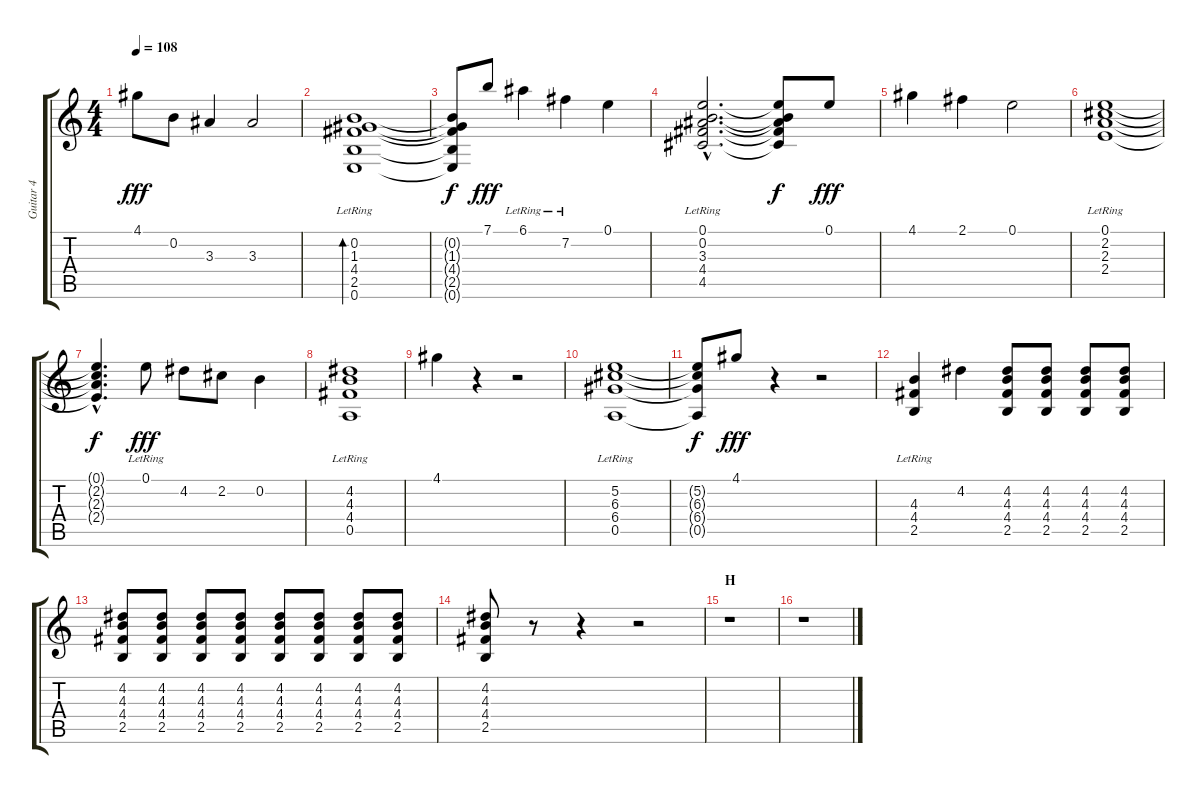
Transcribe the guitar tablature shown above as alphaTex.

\track ("Guitar 4" "Guitar 4") {instrument acousticguitarsteel}
\staff {score tabs}
\tuning (E4 B3 G3 D3 A2 E2) {hide}
\ts (4 4)
\tempo 108
\clef g2
\ks c
4.1.8{dy fff} 0.2.8 3.3.4 3.3.2 |
(0.2{lr} 1.3{lr} 4.4{lr} 2.5{lr} 0.6{lr}).1{bd 120} |
(0.2{t} 1.3{t} 4.4{t} 2.5{t} 0.6{t}).8{dy f} 7.1.8{dy fff} 6.1{lr}.4 7.2{lr}.4 0.1.4 |
(0.1{hac} 0.2{hac lr} 3.3{hac lr} 4.4{hac lr} 4.5{hac lr}).2{d} (0.1{t} 0.2{t} 3.3{t} 4.4{t} 4.5{t}).8{dy f} 0.1.8{dy fff} |
4.1.4 2.1.4 0.1.2 |
(0.1{lr} 2.2{lr} 2.3{lr} 2.4{lr}).1 |
(0.1{hac t} 2.2{hac t} 2.3{hac t} 2.4{hac t}).4{d dy f} 0.1{lr}.8{dy fff} 4.2.8 2.2.8 0.2.4 |
(4.2{lr} 4.3{lr} 4.4{lr} 0.5{lr}).1 |
4.1.4 r.4 r.2 |
(5.2{lr} 6.3{lr} 6.4{lr} 0.5{lr}).1 |
(5.2{t} 6.3{t} 6.4{t} 0.5{t}).8{dy f} 4.1.8{dy fff} r.4 r.2 |
(4.3{lr} 4.4{lr} 2.5{lr}).4 4.2.4 (4.2 4.3 4.4 2.5).8 (4.2 4.3 4.4 2.5).8 (4.2 4.3 4.4 2.5).8 (4.2 4.3 4.4 2.5).8 |
(4.2 4.3 4.4 2.5).8 (4.2 4.3 4.4 2.5).8 (4.2 4.3 4.4 2.5).8 (4.2 4.3 4.4 2.5).8 (4.2 4.3 4.4 2.5).8 (4.2 4.3 4.4 2.5).8 (4.2 4.3 4.4 2.5).8 (4.2 4.3 4.4 2.5).8 |
(4.2 4.3 4.4 2.5).8 r.8 r.4 r.2 |
\section ("" "H")
r.1 |
r.1
